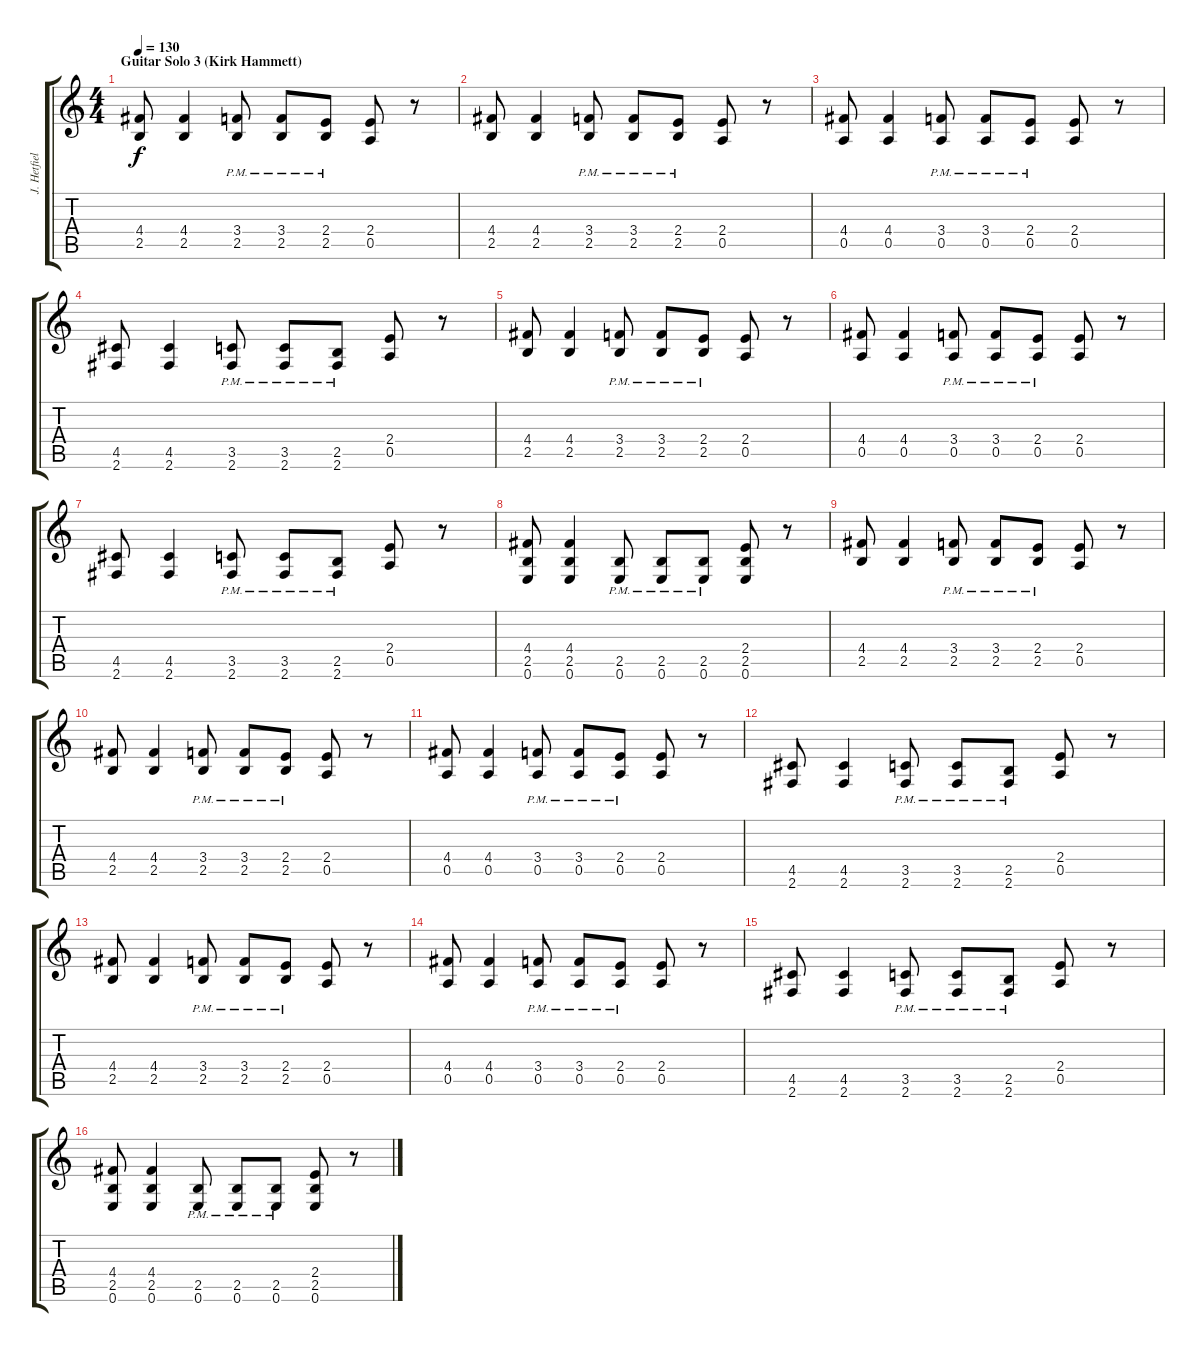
\track ("J. Hetfield (Rhythm)" "J. Hetfiel") {instrument distortionguitar}
\staff {score tabs}
\tuning (E4 B3 G3 D3 A2 E2) {hide}
\ts (4 4)
\section ("" "Guitar Solo 3 (Kirk Hammett)")
\tempo 130
\clef g2
\ks c
(4.4 2.5).8{dy f} (4.4 2.5).4 (3.4{pm} 2.5{pm}).8 (3.4{pm} 2.5{pm}).8 (2.4{pm} 2.5{pm}).8 (2.4 0.5).8 r.8 |
(4.4 2.5).8 (4.4 2.5).4 (3.4{pm} 2.5{pm}).8 (3.4{pm} 2.5{pm}).8 (2.4{pm} 2.5{pm}).8 (2.4 0.5).8 r.8 |
(4.4 0.5).8 (4.4 0.5).4 (3.4{pm} 0.5{pm}).8 (3.4{pm} 0.5{pm}).8 (2.4{pm} 0.5{pm}).8 (2.4 0.5).8 r.8 |
(4.5 2.6).8 (4.5 2.6).4 (3.5{pm} 2.6{pm}).8 (3.5{pm} 2.6{pm}).8 (2.5{pm} 2.6{pm}).8 (2.4 0.5).8 r.8 |
(4.4 2.5).8 (4.4 2.5).4 (3.4{pm} 2.5{pm}).8 (3.4{pm} 2.5{pm}).8 (2.4{pm} 2.5{pm}).8 (2.4 0.5).8 r.8 |
(4.4 0.5).8 (4.4 0.5).4 (3.4{pm} 0.5{pm}).8 (3.4{pm} 0.5{pm}).8 (2.4{pm} 0.5{pm}).8 (2.4 0.5).8 r.8 |
(4.5 2.6).8 (4.5 2.6).4 (3.5{pm} 2.6{pm}).8 (3.5{pm} 2.6{pm}).8 (2.5{pm} 2.6{pm}).8 (2.4 0.5).8 r.8 |
(4.4 2.5 0.6).8 (4.4 2.5 0.6).4 (2.5{pm} 0.6{pm}).8 (2.5{pm} 0.6{pm}).8 (2.5{pm} 0.6{pm}).8 (2.4 2.5 0.6).8 r.8 |
(4.4 2.5).8 (4.4 2.5).4 (3.4{pm} 2.5{pm}).8 (3.4{pm} 2.5{pm}).8 (2.4{pm} 2.5{pm}).8 (2.4 0.5).8 r.8 |
(4.4 2.5).8 (4.4 2.5).4 (3.4{pm} 2.5{pm}).8 (3.4{pm} 2.5{pm}).8 (2.4{pm} 2.5{pm}).8 (2.4 0.5).8 r.8 |
(4.4 0.5).8 (4.4 0.5).4 (3.4{pm} 0.5{pm}).8 (3.4{pm} 0.5{pm}).8 (2.4{pm} 0.5{pm}).8 (2.4 0.5).8 r.8 |
(4.5 2.6).8 (4.5 2.6).4 (3.5{pm} 2.6{pm}).8 (3.5{pm} 2.6{pm}).8 (2.5{pm} 2.6{pm}).8 (2.4 0.5).8 r.8 |
(4.4 2.5).8 (4.4 2.5).4 (3.4{pm} 2.5{pm}).8 (3.4{pm} 2.5{pm}).8 (2.4{pm} 2.5{pm}).8 (2.4 0.5).8 r.8 |
(4.4 0.5).8 (4.4 0.5).4 (3.4{pm} 0.5{pm}).8 (3.4{pm} 0.5{pm}).8 (2.4{pm} 0.5{pm}).8 (2.4 0.5).8 r.8 |
(4.5 2.6).8 (4.5 2.6).4 (3.5{pm} 2.6{pm}).8 (3.5{pm} 2.6{pm}).8 (2.5{pm} 2.6{pm}).8 (2.4 0.5).8 r.8 |
(4.4 2.5 0.6).8 (4.4 2.5 0.6).4 (2.5{pm} 0.6{pm}).8 (2.5{pm} 0.6{pm}).8 (2.5{pm} 0.6{pm}).8 (2.4 2.5 0.6).8 r.8
